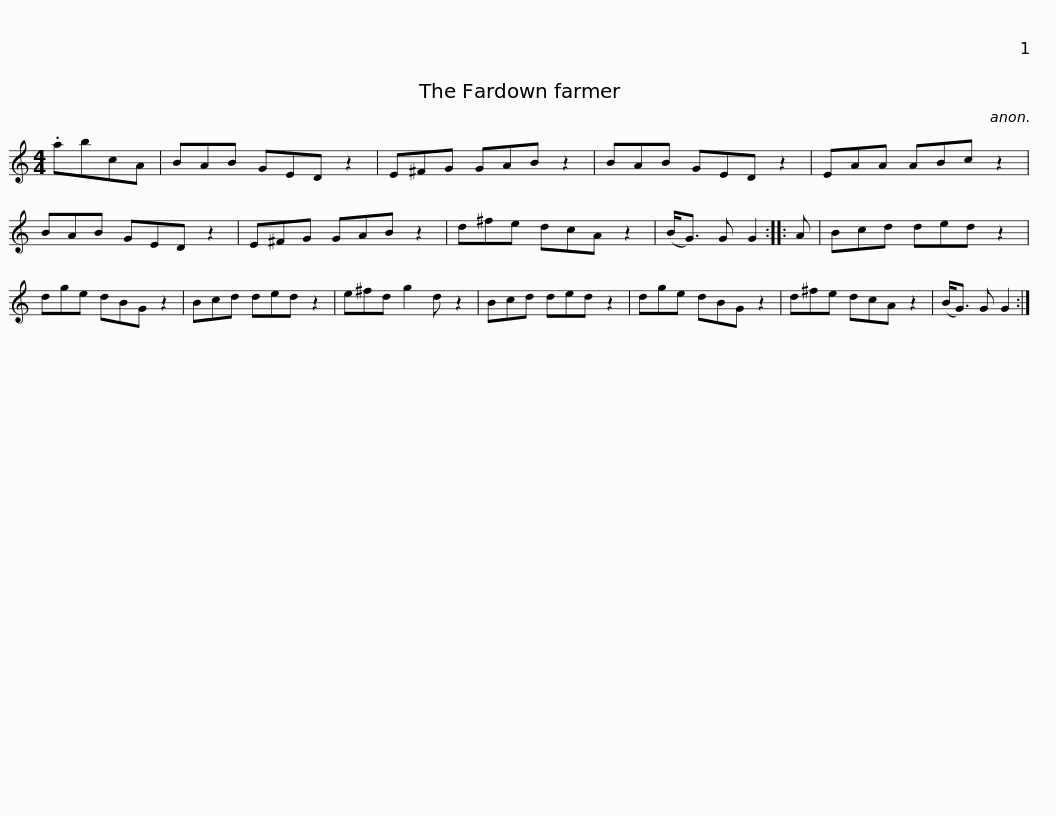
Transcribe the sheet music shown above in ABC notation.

X:1
L:1/8
M:4/4
I:linebreak $
K:C
V:1 treble
V:1
 .abcA | BAB GED z2 | E^FG GAB z2 | BAB GED z2 | EAA ABc z2 | %5
 BAB GED z2 |$ E^FG GAB z2 | d^fe dcA z2 | (B<G) G G2 :: A | %10
 Bcd ded z2 | dge dBG z2 | Bcd ded z2 |$ e^fd g2 d z2 | Bcd ded z2 | %15
 dge dBG z2 | d^fe dcA z2 | (B<G) G G2 :| %18
